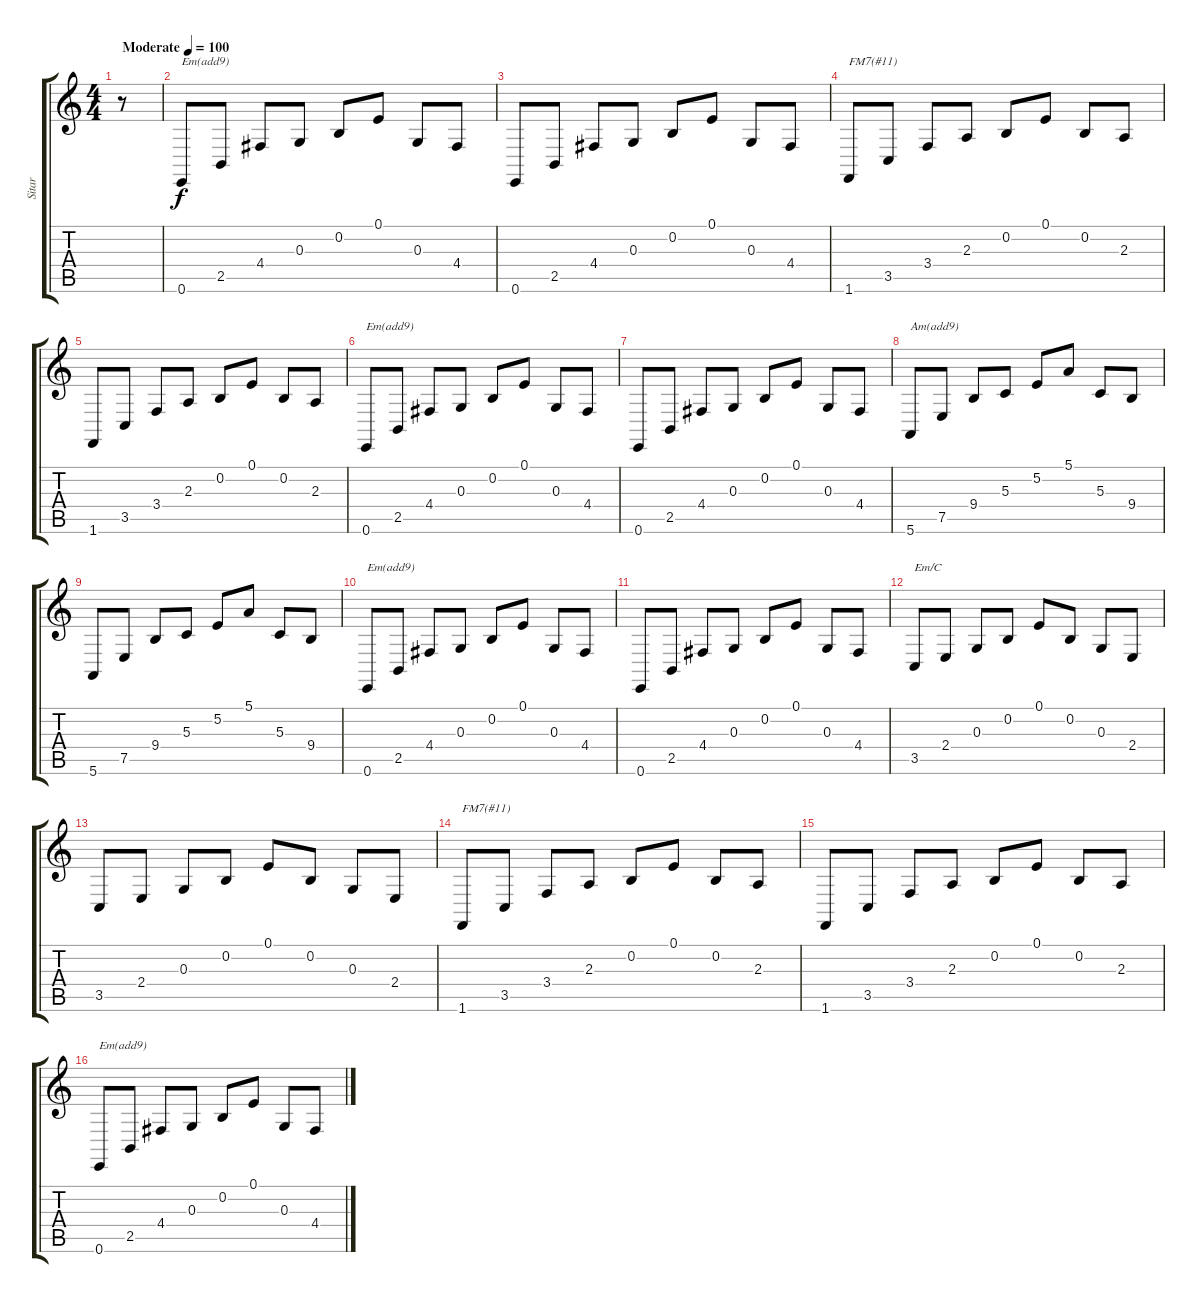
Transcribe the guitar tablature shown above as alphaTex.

\track ("Sitar" "Sitar") {instrument sitar}
\staff {score tabs}
\tuning (E4 B3 G3 D3 A2 E2) {hide}
\ts (4 4)
\tempo (100 "Moderate")
\clef g2
\ks c
r.8{dy f instrument sitar} |
0.6.8{txt "Em(add9)"} 2.5.8 4.4.8 0.3.8 0.2.8 0.1.8 0.3.8 4.4.8 |
0.6.8 2.5.8 4.4.8 0.3.8 0.2.8 0.1.8 0.3.8 4.4.8 |
1.6.8{txt "FM7(#11)"} 3.5.8 3.4.8 2.3.8 0.2.8 0.1.8 0.2.8 2.3.8 |
1.6.8 3.5.8 3.4.8 2.3.8 0.2.8 0.1.8 0.2.8 2.3.8 |
0.6.8{txt "Em(add9)"} 2.5.8 4.4.8 0.3.8 0.2.8 0.1.8 0.3.8 4.4.8 |
0.6.8 2.5.8 4.4.8 0.3.8 0.2.8 0.1.8 0.3.8 4.4.8 |
5.6.8{txt "Am(add9)"} 7.5.8 9.4.8 5.3.8 5.2.8 5.1.8 5.3.8 9.4.8 |
5.6.8 7.5.8 9.4.8 5.3.8 5.2.8 5.1.8 5.3.8 9.4.8 |
0.6.8{txt "Em(add9)"} 2.5.8 4.4.8 0.3.8 0.2.8 0.1.8 0.3.8 4.4.8 |
0.6.8 2.5.8 4.4.8 0.3.8 0.2.8 0.1.8 0.3.8 4.4.8 |
3.5.8{txt "Em/C"} 2.4.8 0.3.8 0.2.8 0.1.8 0.2.8 0.3.8 2.4.8 |
3.5.8 2.4.8 0.3.8 0.2.8 0.1.8 0.2.8 0.3.8 2.4.8 |
1.6.8{txt "FM7(#11)"} 3.5.8 3.4.8 2.3.8 0.2.8 0.1.8 0.2.8 2.3.8 |
1.6.8 3.5.8 3.4.8 2.3.8 0.2.8 0.1.8 0.2.8 2.3.8 |
0.6.8{txt "Em(add9)"} 2.5.8 4.4.8 0.3.8 0.2.8 0.1.8 0.3.8 4.4.8
